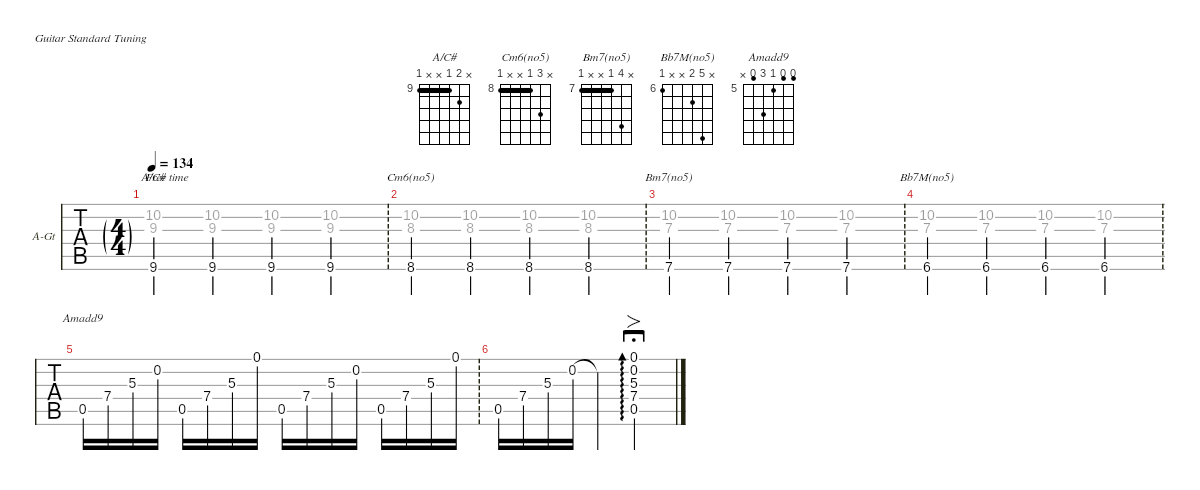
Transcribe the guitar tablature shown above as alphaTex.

\hideDynamics
\bracketExtendMode nobrackets
\firstSystemTrackNameOrientation horizontal
\otherSystemsTrackNameOrientation horizontal
\track ("A.Guitar" "A-Gt") {multiBarRest instrument acousticguitarsteel}
\staff {tabs}
\tuning (E4 B3 G3 D3 A2 E2)
\chord ("A/C#" x 10 9 x x 9) {firstfret 9 barre 9}
\chord ("Cm6(no5)" x 10 8 x x 8) {firstfret 8 barre 8}
\chord ("Bm7(no5)" x 10 7 x x 7) {firstfret 7 barre 7}
\chord ("Bb7M(no5)" x 10 7 x x 6) {firstfret 6}
\chord ("Amadd9" 4 4 5 7 4 x) {firstfret 5}
\voice
\ts (4 4)
\ft
\tempo 134
\clef g2
\ks aminor
9.6.4{ch "A/C#" dy mf} 9.6.4 9.6.4 9.6.4 |
\ft
8.6.4{ch "Cm6(no5)"} 8.6.4 8.6.4 8.6.4 |
\ft
7.6.4{ch "Bm7(no5)"} 7.6.4 7.6.4 7.6.4 |
\ft
6.6.4{ch "Bb7M(no5)"} 6.6.4 6.6.4 6.6.4 |
\ft
0.5.16{ch "Amadd9"} 7.4.16 5.3.16 0.2.16 0.5.16 7.4.16 5.3.16 0.1.16 0.5.16 7.4.16 5.3.16 0.2.16 0.5.16 7.4.16 5.3.16 0.1.16 |
\ft
0.5.16 7.4.16 5.3.16 0.2.16 0.2{t}.4 (0.5 7.4 5.3 0.2 0.1).2{fo ad 0 fermata (long 0.8)}
\voice
\clef g2
\ottava regular
\simile none
\ks aminor
(9.3 10.2).4{dy mf} (9.3 10.2).4 (9.3 10.2).4 (9.3 10.2).4 |
(8.3 10.2).4 (8.3 10.2).4 (8.3 10.2).4 (8.3 10.2).4 |
(7.3 10.2).4 (7.3 10.2).4 (7.3 10.2).4 (7.3 10.2).4 |
(7.3 10.2).4 (7.3 10.2).4 (7.3 10.2).4 (7.3 10.2).4 |
|
